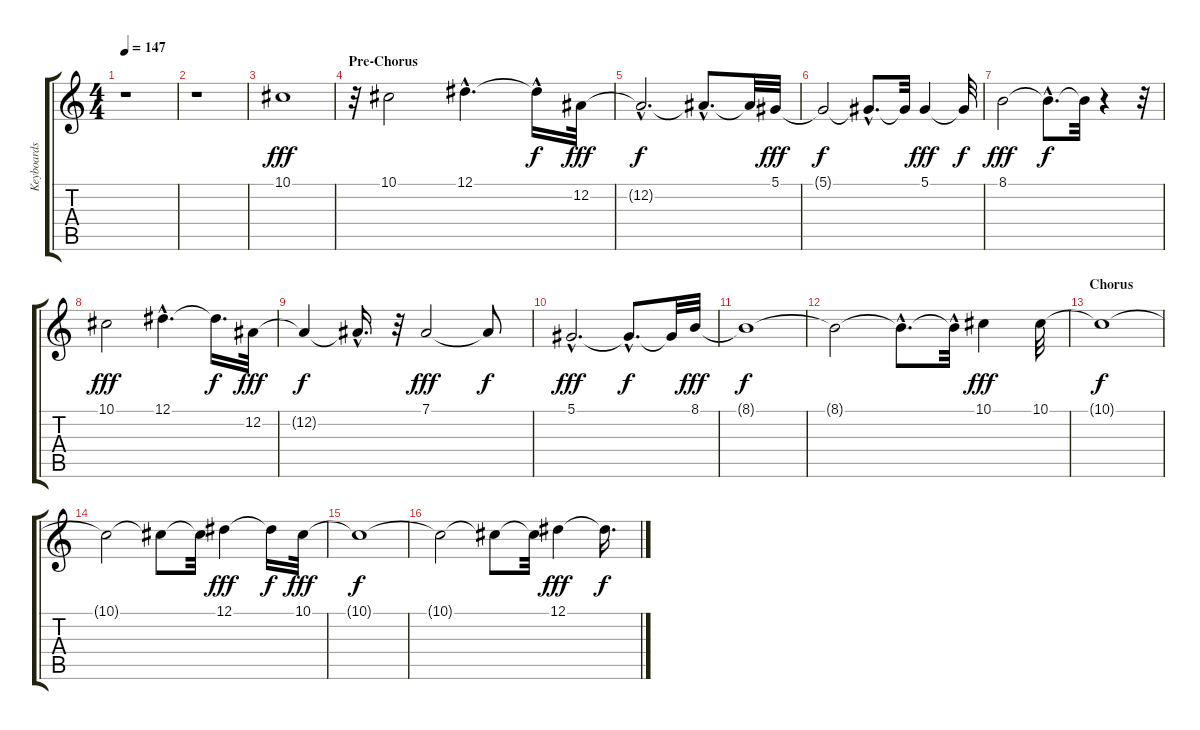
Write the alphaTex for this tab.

\track ("Keyboards" "Keyboards") {instrument stringensemble1}
\staff {score tabs}
\tuning (Eb4 Bb3 Gb3 Db3 Ab2 Eb2) {hide}
\ts (4 4)
\tempo 147
\clef g2
\ks c
r.1{dy fff} |
r.1 |
10.1.1 |
\section ("" "Pre-Chorus")
r.32 10.1.2 12.1{hac}.4{d} 12.1{hac t}.16{dy f} 12.2.32{dy fff} |
12.2{hac t}.2{d dy f} 12.2{hac t}.8{d} 12.2{t}.32 5.1.32{dy fff} |
5.1{t}.2{dy f} 5.1{hac t}.8{d} 5.1{t}.32 5.1.4{dy fff} 5.1{t}.32{dy f} |
8.1.2{dy fff} 8.1{hac t}.8{d dy f} 8.1{t}.32 r.4 r.32 |
10.1.2{dy fff} 12.1{hac}.4{d} 12.1{t}.16{d dy f} 12.2.32{dy fff} |
12.2{t}.4{dy f} 12.2{hac t}.16{d} r.32 7.1.2{dy fff} 7.1{t}.8{dy f} |
5.1{hac}.2{d dy fff} 5.1{hac t}.8{d dy f} 5.1{t}.32 8.1.32{dy fff} |
8.1{t}.1{dy f} |
8.1{t}.2 8.1{hac t}.8{d} 8.1{hac t}.32 10.1.4{dy fff} 10.1.32 |
\section ("" "Chorus")
10.1{t}.1{dy f} |
10.1{t}.2 10.1{t}.8 10.1{t}.32 12.1.4{dy fff} 12.1{t}.16{dy f} 10.1.32{dy fff} |
10.1{t}.1{dy f} |
10.1{t}.2 10.1{t}.8 10.1{t}.32 12.1.4{dy fff} 12.1{t}.16{d dy f}
